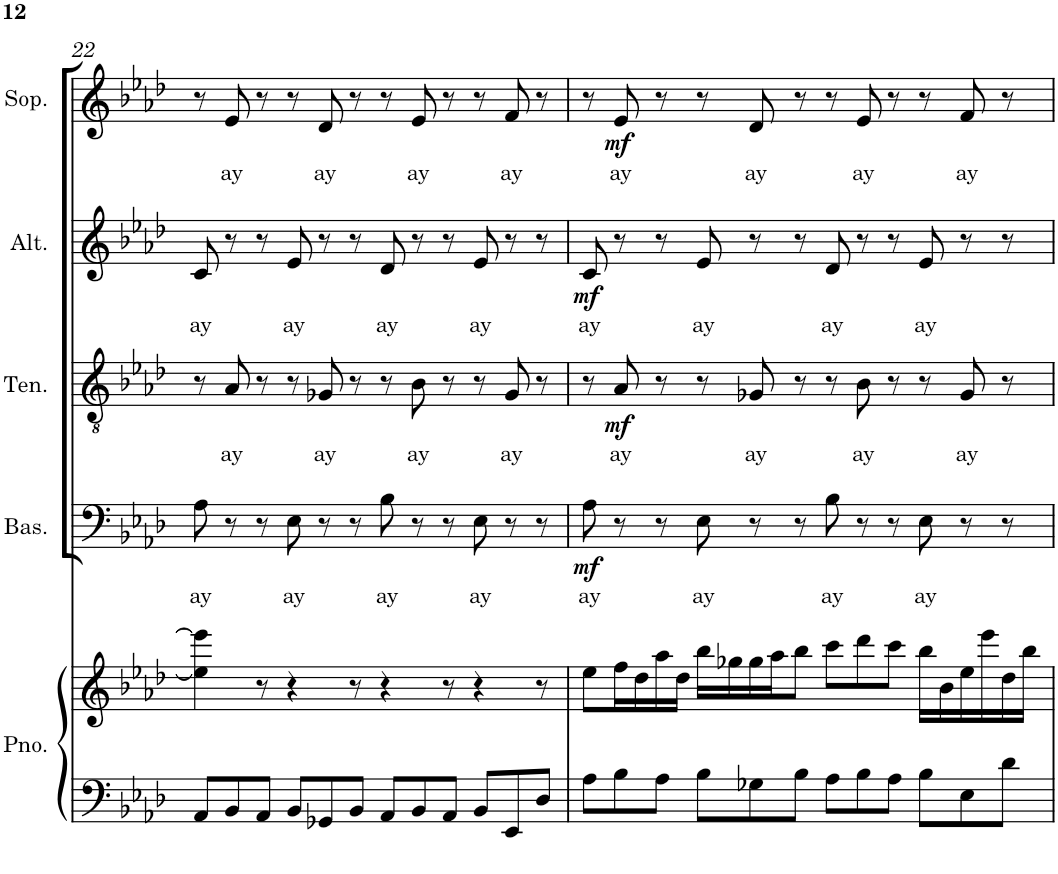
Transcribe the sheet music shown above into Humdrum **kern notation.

**kern	**kern	**kern	**text	**dynam	**kern	**text	**dynam	**kern	**text	**dynam	**kern	**text	**dynam
*part5	*part5	*part4	*part4	*part4	*part3	*part3	*part3	*part2	*part2	*part2	*part1	*part1	*part1
*staff6	*staff5	*staff4	*staff4	*staff4	*staff3	*staff3	*staff3	*staff2	*staff2	*staff2	*staff1	*staff1	*staff1
*I"Piano	*	*I"Bass	*	*	*I"Tenor	*	*	*I"Alto	*	*	*I"Soprano	*	*
*I'Pno.	*	*I'Bas.	*	*	*I'Ten.	*	*	*I'Alt.	*	*	*I'Sop.	*	*
!!LO:PB:g=z
*clefF4	*clefG2	*clefF4	*	*	*clefGv2	*	*	*clefG2	*	*	*clefG2	*	*
*k[b-e-a-d-]	*k[b-e-a-d-]	*k[b-e-a-d-]	*	*	*k[b-e-a-d-]	*	*	*k[b-e-a-d-]	*	*	*k[b-e-a-d-]	*	*
*A-:	*A-:	*A-:	*	*	*A-:	*	*	*A-:	*	*	*A-:	*	*
*M12/8	*M12/8	*M12/8	*	*	*M12/8	*	*	*M12/8	*	*	*M12/8	*	*
=22	=22	=22	=22	=22	=22	=22	=22	=22	=22	=22	=22	=22	=22
!	!	!	!LO:LY:b	!	!	!	!	!	!LO:LY:b	!	!	!	!
8AA-/L	4ee-\] 4eee-\]	8A-\	ay	.	8r	.	.	8c/	ay	.	8r	.	.
!	!	!	!	!	!	!LO:LY:b	!	!	!	!	!	!LO:LY:b	!
8BB-/	.	8r	.	.	8A-/	ay	.	8r	.	.	8e-/	ay	.
8AA-/J	8r	8r	.	.	8r	.	.	8r	.	.	8r	.	.
!	!	!	!LO:LY:b	!	!	!	!	!	!LO:LY:b	!	!	!	!
8BB-/L	4r	8E-\	ay	.	8r	.	.	8e-/	ay	.	8r	.	.
!	!	!	!	!	!	!LO:LY:b	!	!	!	!	!	!LO:LY:b	!
8GG-X/	.	8r	.	.	8G-X/	ay	.	8r	.	.	8d-/	ay	.
8BB-/J	8r	8r	.	.	8r	.	.	8r	.	.	8r	.	.
!	!	!	!LO:LY:b	!	!	!	!	!	!LO:LY:b	!	!	!	!
8AA-/L	4r	8B-\	ay	.	8r	.	.	8d-/	ay	.	8r	.	.
!	!	!	!	!	!	!LO:LY:b	!	!	!	!	!	!LO:LY:b	!
8BB-/	.	8r	.	.	8B-\	ay	.	8r	.	.	8e-/	ay	.
8AA-/J	8r	8r	.	.	8r	.	.	8r	.	.	8r	.	.
!	!	!	!LO:LY:b	!	!	!	!	!	!LO:LY:b	!	!	!	!
8BB-/L	4r	8E-\	ay	.	8r	.	.	8e-/	ay	.	8r	.	.
!	!	!	!	!	!	!LO:LY:b	!	!	!	!	!	!LO:LY:b	!
8EE-/	.	8r	.	.	8G-/	ay	.	8r	.	.	8f/	ay	.
8D-/J	8r	8r	.	.	8r	.	.	8r	.	.	8r	.	.
=23	=23	=23	=23	=23	=23	=23	=23	=23	=23	=23	=23	=23	=23
!	!	!	!LO:LY:b	!LO:DY:b	!	!	!	!	!LO:LY:b	!LO:DY:b	!	!	!
8A-\L	8ee-\L	8A-\	ay	mf	8r	.	.	8c/	ay	mf	8r	.	.
!	!	!	!	!	!	!LO:LY:b	!LO:DY:b	!	!	!	!	!LO:LY:b	!LO:DY:b
8B-\	16ff\L	8r	.	.	8A-/	ay	mf	8r	.	.	8e-/	ay	mf
.	16dd-\	.	.	.	.	.	.	.	.	.	.	.	.
8A-\J	16aa-\	8r	.	.	8r	.	.	8r	.	.	8r	.	.
.	16dd-\JJ	.	.	.	.	.	.	.	.	.	.	.	.
!	!	!	!LO:LY:b	!	!	!	!	!	!LO:LY:b	!	!	!	!
8B-\L	16bb-\LL	8E-\	ay	.	8r	.	.	8e-/	ay	.	8r	.	.
.	16gg-X\	.	.	.	.	.	.	.	.	.	.	.	.
!	!	!	!	!	!	!LO:LY:b	!	!	!	!	!	!LO:LY:b	!
8G-X\	16gg-\	8r	.	.	8G-X/	ay	.	8r	.	.	8d-/	ay	.
.	16aa-\J	.	.	.	.	.	.	.	.	.	.	.	.
8B-\J	8bb-\J	8r	.	.	8r	.	.	8r	.	.	8r	.	.
!	!	!	!LO:LY:b	!	!	!	!	!	!LO:LY:b	!	!	!	!
8A-\L	8ccc\L	8B-\	ay	.	8r	.	.	8d-/	ay	.	8r	.	.
!	!	!	!	!	!	!LO:LY:b	!	!	!	!	!	!LO:LY:b	!
8B-\	8ddd-\	8r	.	.	8B-\	ay	.	8r	.	.	8e-/	ay	.
8A-\J	8ccc\J	8r	.	.	8r	.	.	8r	.	.	8r	.	.
!	!	!	!LO:LY:b	!	!	!	!	!	!LO:LY:b	!	!	!	!
8B-\L	16bb-\LL	8E-\	ay	.	8r	.	.	8e-/	ay	.	8r	.	.
.	16b-\	.	.	.	.	.	.	.	.	.	.	.	.
!	!	!	!	!	!	!LO:LY:b	!	!	!	!	!	!LO:LY:b	!
8E-\	16ee-\	8r	.	.	8G-/	ay	.	8r	.	.	8f/	ay	.
.	16eee-\	.	.	.	.	.	.	.	.	.	.	.	.
8d-\J	16dd-\	8r	.	.	8r	.	.	8r	.	.	8r	.	.
.	16bb-\JJ	.	.	.	.	.	.	.	.	.	.	.	.
=	=	=	=	=	=	=	=	=	=	=	=	=	=
*-	*-	*-	*-	*-	*-	*-	*-	*-	*-	*-	*-	*-	*-
